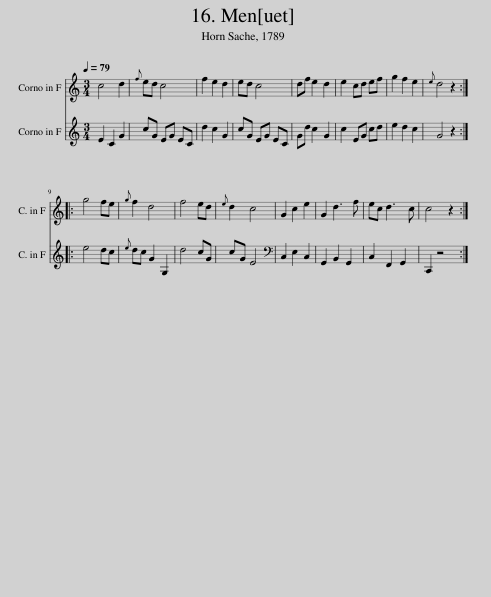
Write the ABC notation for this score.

X:1
%%score 1 2
L:1/8
Q:1/4=79
M:3/4
I:linebreak $
K:none
V:1 treble transpose=-7
V:2 treble transpose=-7
V:1
[K:C] c4 d2 |{f} ed c4 | f2 e2 d2 | ed c4 | df e2 d2 | %5
 e2 cd ef | g2 f2 e2 |{e} d4 z2 ::$ g4 fe |{g} f2 d4 | %10
 f4 ed |{e} d2 c4 | G2 c2 e2 | G2 d3 f | ec d3 c | %15
 c4 z2 :| %16
V:2
[K:C] E2 C2 G2 | cG EG EC | d2 c2 G2 | cG EG EC | Gd c2 G2 | %5
 c2 EG cd | e2 d2 c2 | G4 z2 ::$ e4 dc |{e} dc G2 G,2 | %10
 d4 cG | cG E4 |[K:bass] C,2 E,2 C,2 | G,,2 B,,2 G,,2 | C,2 F,,2 G,,2 | %15
 C,,2 z4 :| %16
